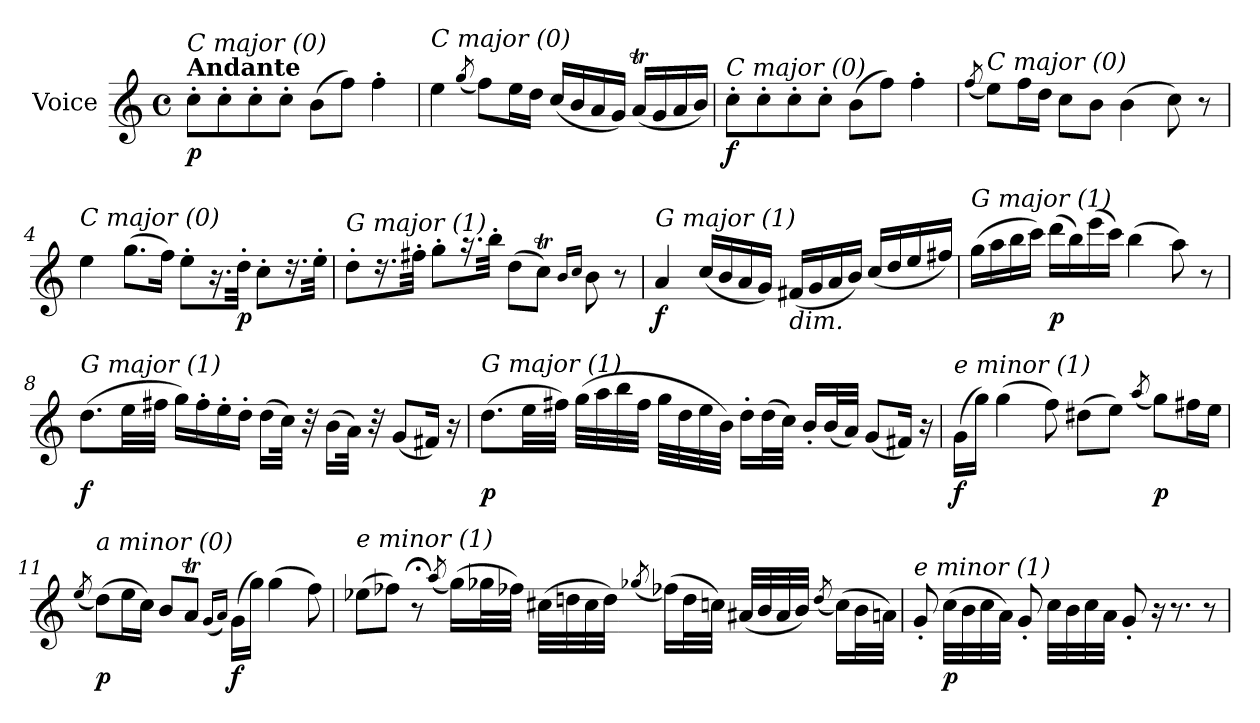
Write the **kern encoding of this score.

**kern	**dynam
*part1	*part1
*staff1	*staff1
*I"Voice	*
*I'V	*
*clefG2	*
*k[]	*
*M4/4	*
*met(c)	*
=	=
!LO:TX:a:B:t=Andante	!
!LO:TX:i:t=C major (0)	!
!	!LO:DY:b
8cc'\L	p
8cc'\	.
8cc'\	.
8cc'\J	.
(>8b\L	.
8ff\J)	.
4ff'\	.
=1	=1
!LO:TX:i:t=C major (0)	!
4ee\	.
(<8qgg/	.
8ff\L)	.
16ee\L	.
16dd\JJ	.
(<16cc/LL	.
16b/	.
16a/	.
16g/JJ)	.
(<16aT/LL	.
16g/	.
16a/	.
16b/JJ)	.
=2	=2
!LO:TX:i:t=C major (0)	!
!	!LO:DY:b
8cc'\L	f
8cc'\	.
8cc'\	.
8cc'\J	.
(>8b\L	.
8ff\J)	.
4ff'\	.
!!LO:LB:g=z
=3	=3
(<8qff/	.
!LO:TX:i:t=C major (0)	!
8ee\L)	.
16ff\L	.
16dd\JJ	.
8cc\L	.
8b\J	.
(>4b\	.
8cc\)	.
8r	.
=4	=4
!LO:TX:i:t=C major (0)	!
4ee\	.
(>8.gg\L	.
16ff\Jk)	.
8ee'\L	.
16.r	.
!	!LO:DY:b
32dd'\Jkk	p
8cc'\L	.
16.r	.
32ee'\Jkk	.
=5	=5
!LO:TX:i:t=G major (1)	!
8dd'\L	.
16.r	.
32ff#X'\Jkk	.
8gg'\L	.
16.r	.
32bb'\Jkk	.
(>8dd\L	.
8ccT\J)	.
16qb/LL	.
16qcc/JJ	.
8b\	.
8r	.
!!LO:LB:g=z
=6	=6
!LO:TX:i:t=G major (1)	!
!	!LO:DY:b
4a/	f
(<16cc/LL	.
16b/	.
16a/	.
16g/JJ)	.
!LO:TX:b:i:t=dim.	!
(<16f#X/LL	.
16g/	.
16a/	.
16b/JJ)	.
(<16cc/LL	.
16dd/	.
16ee/	.
16ff#X/JJ)	.
=7	=7
!LO:TX:i:t=G major (1)	!
(>16gg\LL	.
16aa\	.
16bb\	.
16ccc\JJ)	.
!	!LO:DY:b
(>16ddd\LL	p
16bb\)	.
(>16eee\	.
16ccc\JJ)	.
(>4bb\	.
8aa\)	.
8r	.
=8	=8
!LO:TX:i:t=G major (1)	!
!	!LO:DY:b
(>8.dd\L	f
32ee\LL	.
32ff#X\JJJ	.
16gg\LL)	.
16ff#'\	.
16ee'\	.
16dd'\JJ	.
(>16dd\LL	.
32cc\JJk)	.
32r	.
(>16b\LL	.
32a\JJk)	.
32r	.
(<8g/L	.
16f#X/Jk)	.
16r	.
!!LO:LB:g=z
=9	=9
!LO:TX:i:t=G major (1)	!
!	!LO:DY:b
(>8.dd\L	p
32ee\LL	.
32ff#X\JJJ)	.
(>32gg\LLL	.
32aa\	.
32bb\	.
32ff#\JJJ	.
32gg\LLL	.
32dd\	.
32ee\	.
32b\JJJ)	.
16dd'\LL	.
(>32dd\L	.
32cc\JJJ)	.
16b'/LL	.
(<32b/L	.
32a/JJJ)	.
(<8g/L	.
16f#X/Jk)	.
16r	.
=10	=10
!LO:TX:i:t=e minor (1)	!
!	!LO:DY:b
(>16g\LL	f
16gg\JJ)	.
(>4gg\	.
8ff\)	.
(>8dd#X\L	.
8ee\J)	.
(<8qaa/	.
!	!LO:DY:b
8gg\L)	p
16ff#X\L	.
16ee\JJ	.
=11	=11
(<8qee/	.
!LO:TX:i:t=a minor (0)	!
!	!LO:DY:b
(>8dd\L)	p
16ee\L	.
16cc\JJ)	.
8b/L	.
8aT/J	.
(<16qg/LL	.
16qa/JJ)	.
!	!LO:DY:b
(>16g\LL	f
16gg\JJ)	.
(>4gg\	.
8ff\)	.
!!LO:LB:g=z
=12	=12
!LO:TX:i:t=e minor (1)	!
(>8ee-Xi\L	.
8ff-Xi\J)	.
8r;<	.
(<8qaa/	.
(>16gg\LL)	.
32gg-Xi\L	.
32ff-Xi\JJJ)	.
(>32cc#X\LLL	.
32ddn\	.
32cc#\	.
32dd\JJJ)	.
(<8qgg-Xi/	.
(>16ff-Xi\LL)	.
32dd\L	.
32ccn\JJJ)	.
(<32a#X/LLL	.
32b/	.
32a#/	.
32b/JJJ)	.
(<8qdd/	.
(>16cc\LL)	.
32b\L	.
32an\JJJ)	.
=13	=13
!LO:TX:i:t=e minor (1)	!
8g'/	.
!	!LO:DY:b
(>32cc\LLL	p
32b\	.
32cc\	.
32a\JJJ)	.
8g'/	.
32cc\LLL	.
32b\	.
32cc\	.
32a\JJJ	.
8g'/	.
16r	.
8.r	.
8r	.
=	=
*-	*-
